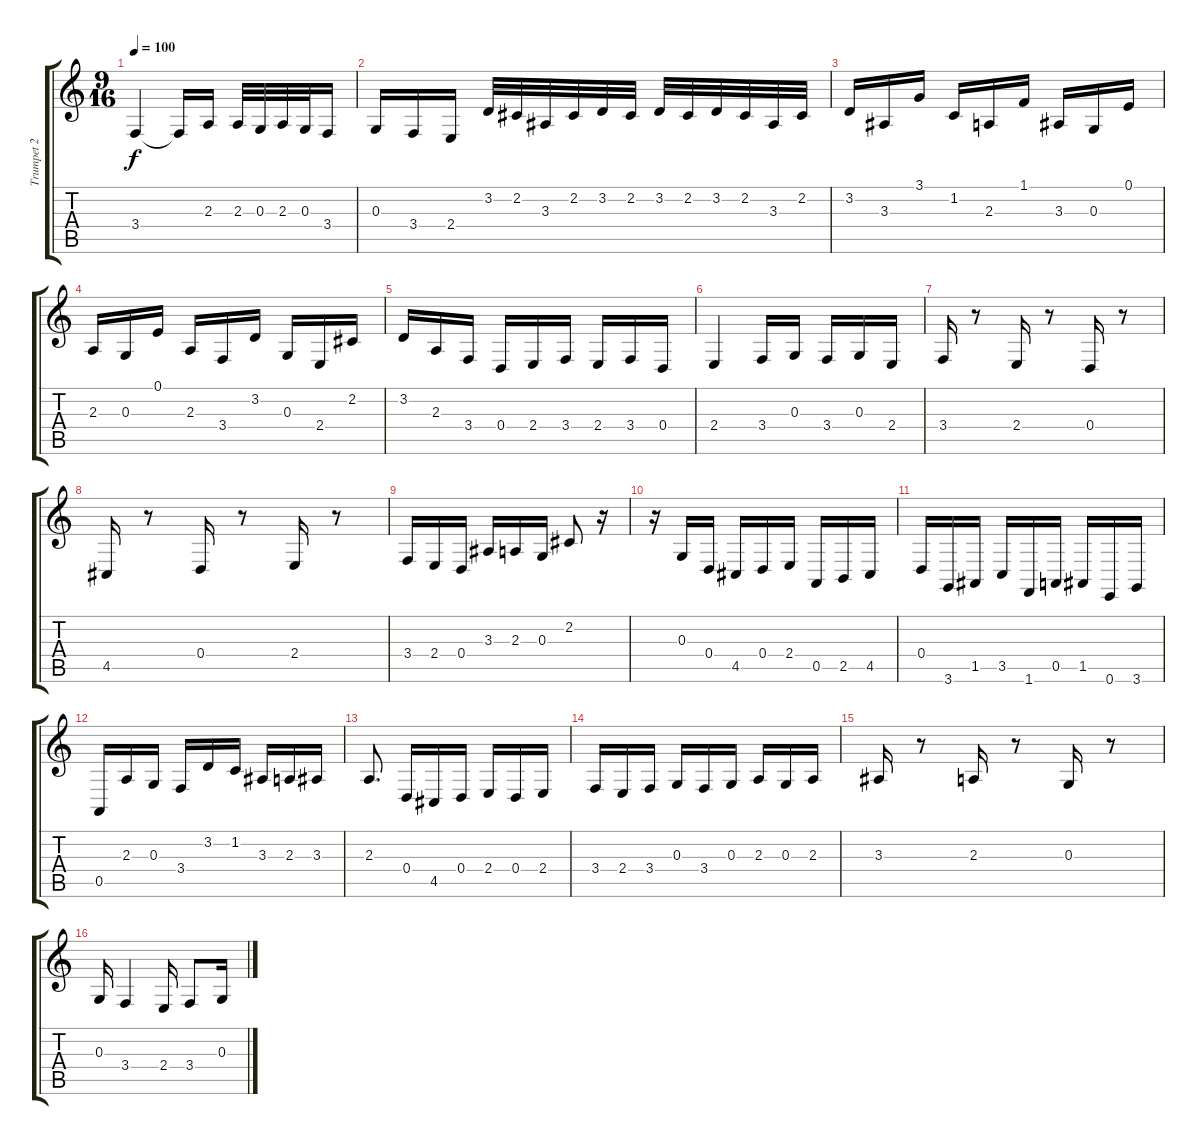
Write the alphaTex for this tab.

\track ("Trumpet 2" "Trumpet 2") {instrument trumpet}
\staff {score tabs}
\tuning (E4 B3 G3 D3 A2 E2) {hide}
\ts (9 16)
\tempo 100
\clef g2
\ks c
3.4.4{dy f} 3.4{t}.16 2.3.16 2.3.32 0.3.32 2.3.32 0.3.32 3.4.16 |
0.3.16 3.4.16 2.4.16 3.2.32 2.2.32 3.3.32 2.2.32 3.2.32 2.2.32 3.2.32 2.2.32 3.2.32 2.2.32 3.3.32 2.2.32 |
3.2.16 3.3.16 3.1.16 1.2.16 2.3.16 1.1.16 3.3.16 0.3.16 0.1.16 |
2.3.16 0.3.16 0.1.16 2.3.16 3.4.16 3.2.16 0.3.16 2.4.16 2.2.16 |
3.2.16 2.3.16 3.4.16 0.4.16 2.4.16 3.4.16 2.4.16 3.4.16 0.4.16 |
2.4.4 3.4.16 0.3.16 3.4.16 0.3.16 2.4.16 |
3.4.16 r.8 2.4.16 r.8 0.4.16 r.8 |
4.5.16 r.8 0.4.16 r.8 2.4.16 r.8 |
3.4.16 2.4.16 0.4.16 3.3.16 2.3.16 0.3.16 2.2.8 r.16 |
r.16 0.3.16 0.4.16 4.5.16 0.4.16 2.4.16 0.5.16 2.5.16 4.5.16 |
0.4.16 3.6.16 1.5.16 3.5.16 1.6.16 0.5.16 1.5.16 0.6.16 3.6.16 |
0.5.16 2.3.16 0.3.16 3.4.16 3.2.16 1.2.16 3.3.16 2.3.16 3.3.16 |
2.3.8{d} 0.4.16 4.5.16 0.4.16 2.4.16 0.4.16 2.4.16 |
3.4.16 2.4.16 3.4.16 0.3.16 3.4.16 0.3.16 2.3.16 0.3.16 2.3.16 |
3.3.16 r.8 2.3.16 r.8 0.3.16 r.8 |
0.3.16 3.4.4 2.4.16 3.4.8 0.3.16
